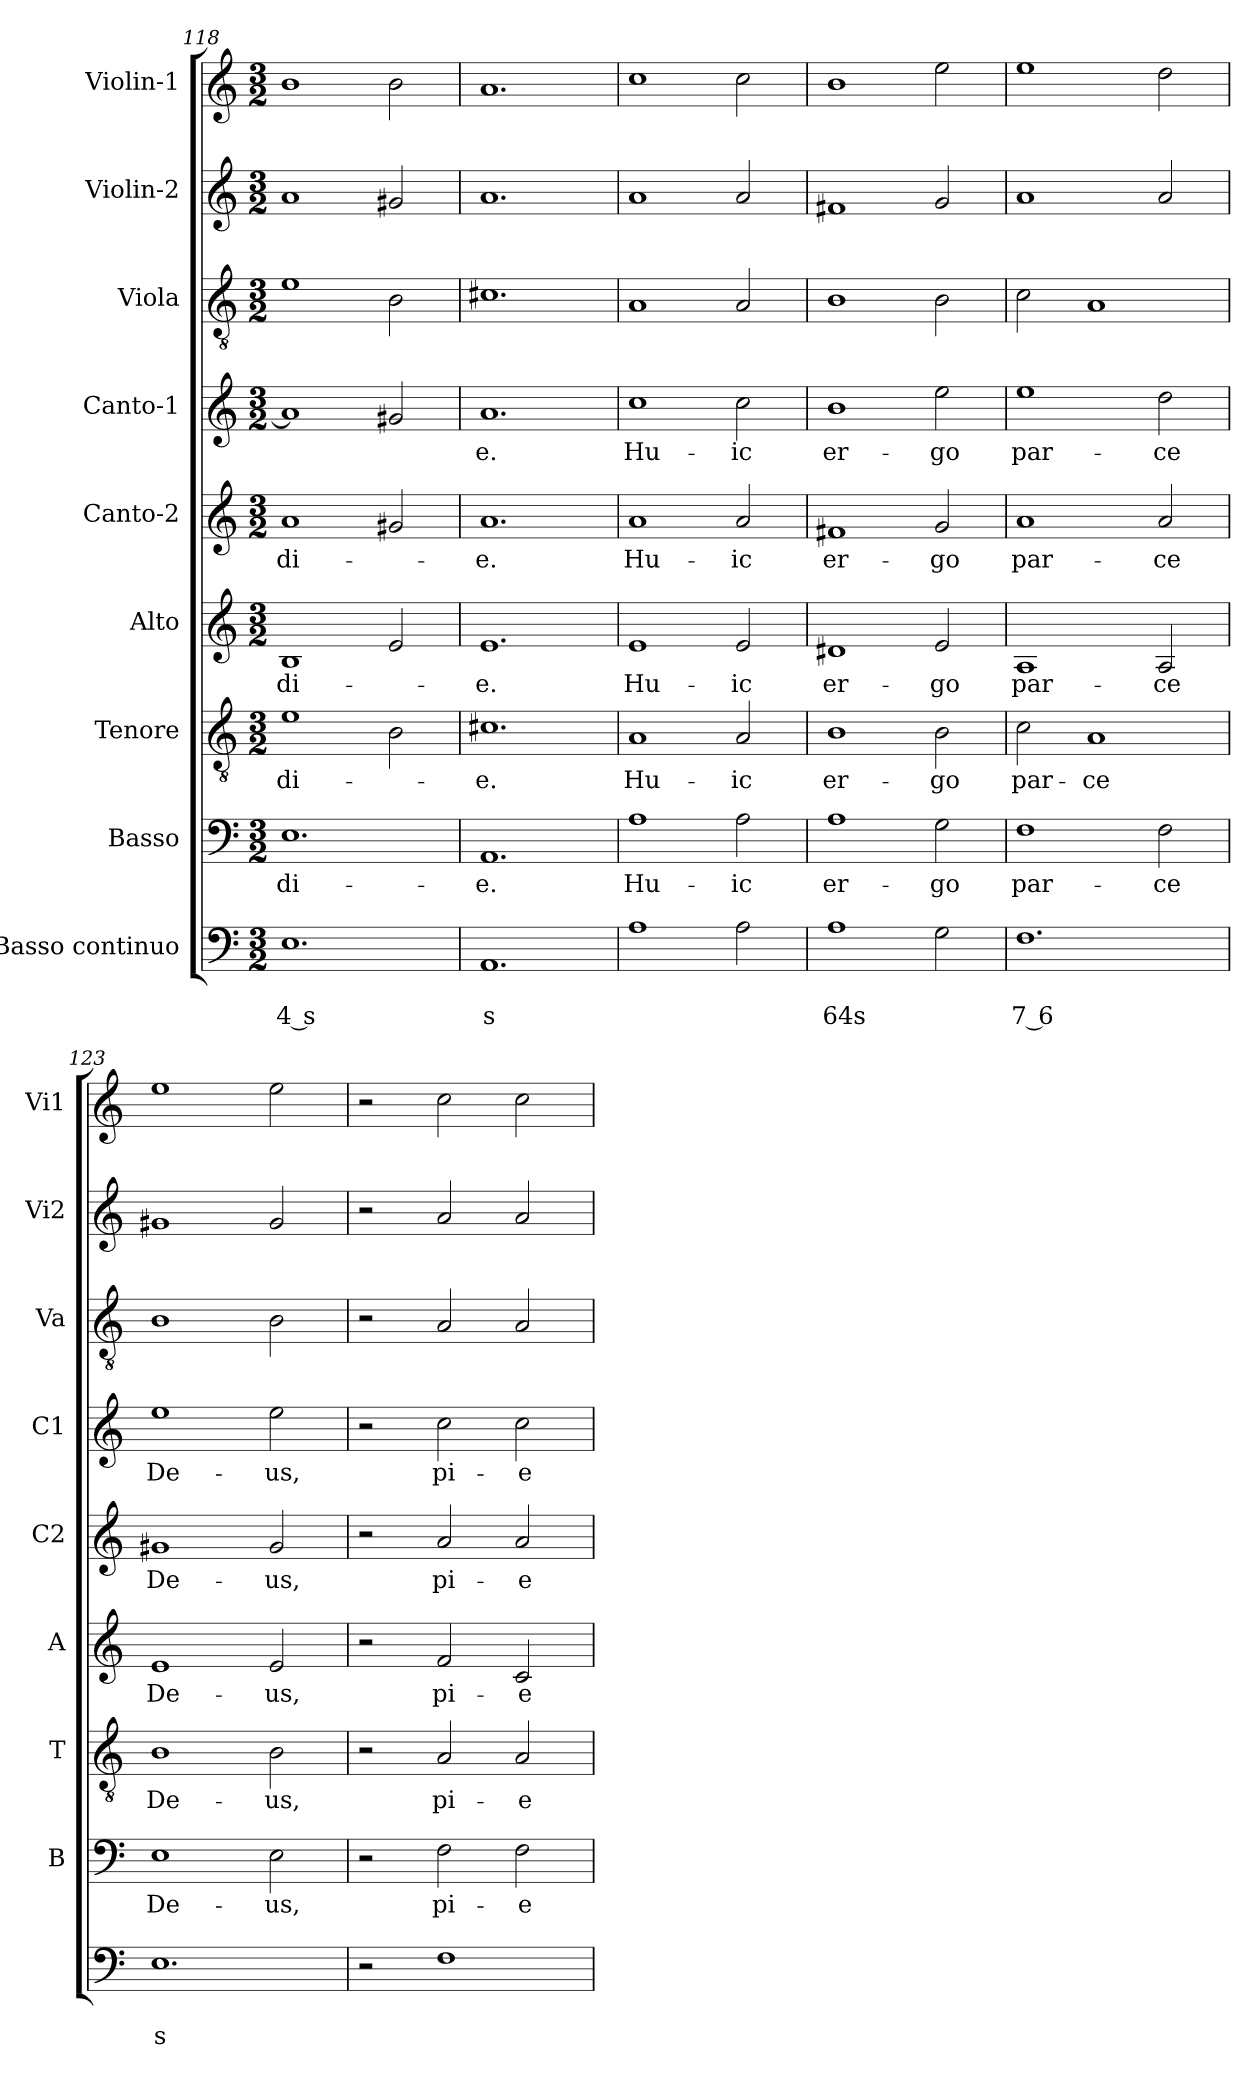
**kern	**text	**text	**kern	**text	**kern	**text	**kern	**text	**kern	**text	**kern	**text	**kern	**kern	**kern
*part9	*part9	*part9	*part8	*part8	*part7	*part7	*part6	*part6	*part5	*part5	*part4	*part4	*part3	*part2	*part1
*staff9	*staff9	*staff9	*staff8	*staff8	*staff7	*staff7	*staff6	*staff6	*staff5	*staff5	*staff4	*staff4	*staff3	*staff2	*staff1
*I"Basso continuo	*	*	*I"Basso	*	*I"Tenore	*	*I"Alto	*	*I"Canto-2	*	*I"Canto-1	*	*I"Viola	*I"Violin-2	*I"Violin-1
*	*	*	*I'B	*	*I'T	*	*I'A	*	*I'C2	*	*I'C1	*	*I'Va	*I'Vi2	*I'Vi1
*clefF4	*	*	*clefF4	*	*clefGv2	*	*clefG2	*	*clefG2	*	*clefG2	*	*clefGv2	*clefG2	*clefG2
*k[]	*	*	*k[]	*	*k[]	*	*k[]	*	*k[]	*	*k[]	*	*k[]	*k[]	*k[]
*C:	*	*	*C:	*	*C:	*	*C:	*	*C:	*	*C:	*	*C:	*C:	*C:
*M3/2	*	*	*M3/2	*	*M3/2	*	*M3/2	*	*M3/2	*	*M3/2	*	*M3/2	*M3/2	*M3/2
=118	=118	=118	=118	=118	=118	=118	=118	=118	=118	=118	=118	=118	=118	=118	=118
!	!	!LO:LY:b	!	!	!	!	!	!	!	!	!	!	!	!	!
!	!	!	!	!LO:LY:b	!	!	!	!	!	!	!	!	!	!	!
!	!	!	!	!	!	!LO:LY:b	!	!	!	!	!	!	!	!	!
!	!	!	!	!	!	!	!	!LO:LY:b	!	!	!	!	!	!	!
!	!	!	!	!	!	!	!	!	!	!LO:LY:b	!	!	!	!	!
1.E	.	4 s	1.E	di-	1e	di-	1B	di-	1a	di-	1a]	.	1e	1a	1b
.	.	.	.	.	2B\	.	2e/	.	2g#X/	.	2g#X/	.	2B\	2g#X/	2b\
=119	=119	=119	=119	=119	=119	=119	=119	=119	=119	=119	=119	=119	=119	=119	=119
!	!	!LO:LY:b	!	!	!	!	!	!	!	!	!	!	!	!	!
!	!	!	!	!LO:LY:b	!	!	!	!	!	!	!	!	!	!	!
!	!	!	!	!	!	!LO:LY:b	!	!	!	!	!	!	!	!	!
!	!	!	!	!	!	!	!	!LO:LY:b	!	!	!	!	!	!	!
!	!	!	!	!	!	!	!	!	!	!LO:LY:b	!	!	!	!	!
!	!	!	!	!	!	!	!	!	!	!	!	!LO:LY:b	!	!	!
1.AA	.	s	1.AA	-e.	1.c#X	-e.	1.e	-e.	1.a	-e.	1.a	-e.	1.c#X	1.a	1.a
=120	=120	=120	=120	=120	=120	=120	=120	=120	=120	=120	=120	=120	=120	=120	=120
!	!	!	!	!LO:LY:b	!	!	!	!	!	!	!	!	!	!	!
!	!	!	!	!	!	!LO:LY:b	!	!	!	!	!	!	!	!	!
!	!	!	!	!	!	!	!	!LO:LY:b	!	!	!	!	!	!	!
!	!	!	!	!	!	!	!	!	!	!LO:LY:b	!	!	!	!	!
!	!	!	!	!	!	!	!	!	!	!	!	!LO:LY:b	!	!	!
1A	.	.	1A	Hu-	1A	Hu-	1e	Hu-	1a	Hu-	1cc	Hu-	1A	1a	1cc
!	!	!	!	!LO:LY:b	!	!	!	!	!	!	!	!	!	!	!
!	!	!	!	!	!	!LO:LY:b	!	!	!	!	!	!	!	!	!
!	!	!	!	!	!	!	!	!LO:LY:b	!	!	!	!	!	!	!
!	!	!	!	!	!	!	!	!	!	!LO:LY:b	!	!	!	!	!
!	!	!	!	!	!	!	!	!	!	!	!	!LO:LY:b	!	!	!
2A\	.	.	2A\	-ic	2A/	-ic	2e/	-ic	2a/	-ic	2cc\	-ic	2A/	2a/	2cc\
!!LO:LB:g=z
=121	=121	=121	=121	=121	=121	=121	=121	=121	=121	=121	=121	=121	=121	=121	=121
!	!	!LO:LY:b	!	!	!	!	!	!	!	!	!	!	!	!	!
!	!	!	!	!LO:LY:b	!	!	!	!	!	!	!	!	!	!	!
!	!	!	!	!	!	!LO:LY:b	!	!	!	!	!	!	!	!	!
!	!	!	!	!	!	!	!	!LO:LY:b	!	!	!	!	!	!	!
!	!	!	!	!	!	!	!	!	!	!LO:LY:b	!	!	!	!	!
!	!	!	!	!	!	!	!	!	!	!	!	!LO:LY:b	!	!	!
1A	.	64s	1A	er-	1B	er-	1d#X	er-	1f#X	er-	1b	er-	1B	1f#X	1b
!	!	!	!	!LO:LY:b	!	!	!	!	!	!	!	!	!	!	!
!	!	!	!	!	!	!LO:LY:b	!	!	!	!	!	!	!	!	!
!	!	!	!	!	!	!	!	!LO:LY:b	!	!	!	!	!	!	!
!	!	!	!	!	!	!	!	!	!	!LO:LY:b	!	!	!	!	!
!	!	!	!	!	!	!	!	!	!	!	!	!LO:LY:b	!	!	!
2G\	.	.	2G\	-go	2B\	-go	2e/	-go	2g/	-go	2ee\	-go	2B\	2g/	2ee\
=122	=122	=122	=122	=122	=122	=122	=122	=122	=122	=122	=122	=122	=122	=122	=122
!	!	!LO:LY:b	!	!	!	!	!	!	!	!	!	!	!	!	!
!	!	!	!	!LO:LY:b	!	!	!	!	!	!	!	!	!	!	!
!	!	!	!	!	!	!LO:LY:b	!	!	!	!	!	!	!	!	!
!	!	!	!	!	!	!	!	!LO:LY:b	!	!	!	!	!	!	!
!	!	!	!	!	!	!	!	!	!	!LO:LY:b	!	!	!	!	!
!	!	!	!	!	!	!	!	!	!	!	!	!LO:LY:b	!	!	!
1.F	.	7 6	1F	par-	2c\	par-	1A	par-	1a	par-	1ee	par-	2c\	1a	1ee
!	!	!	!	!	!	!LO:LY:b	!	!	!	!	!	!	!	!	!
.	.	.	.	.	1A	-ce	.	.	.	.	.	.	1A	.	.
!	!	!	!	!LO:LY:b	!	!	!	!	!	!	!	!	!	!	!
!	!	!	!	!	!	!	!	!LO:LY:b	!	!	!	!	!	!	!
!	!	!	!	!	!	!	!	!	!	!LO:LY:b	!	!	!	!	!
!	!	!	!	!	!	!	!	!	!	!	!	!LO:LY:b	!	!	!
.	.	.	2F\	-ce	.	.	2A/	-ce	2a/	-ce	2dd\	-ce	.	2a/	2dd\
=123	=123	=123	=123	=123	=123	=123	=123	=123	=123	=123	=123	=123	=123	=123	=123
!	!	!LO:LY:b	!	!	!	!	!	!	!	!	!	!	!	!	!
!	!	!	!	!LO:LY:b	!	!	!	!	!	!	!	!	!	!	!
!	!	!	!	!	!	!LO:LY:b	!	!	!	!	!	!	!	!	!
!	!	!	!	!	!	!	!	!LO:LY:b	!	!	!	!	!	!	!
!	!	!	!	!	!	!	!	!	!	!LO:LY:b	!	!	!	!	!
!	!	!	!	!	!	!	!	!	!	!	!	!LO:LY:b	!	!	!
1.E	.	s	1E	De-	1B	De-	1e	De-	1g#X	De-	1ee	De-	1B	1g#X	1ee
!	!	!	!	!LO:LY:b	!	!	!	!	!	!	!	!	!	!	!
!	!	!	!	!	!	!LO:LY:b	!	!	!	!	!	!	!	!	!
!	!	!	!	!	!	!	!	!LO:LY:b	!	!	!	!	!	!	!
!	!	!	!	!	!	!	!	!	!	!LO:LY:b	!	!	!	!	!
!	!	!	!	!	!	!	!	!	!	!	!	!LO:LY:b	!	!	!
.	.	.	2E\	-us,	2B\	-us,	2e/	-us,	2g#/	-us,	2ee\	-us,	2B\	2g#/	2ee\
=124	=124	=124	=124	=124	=124	=124	=124	=124	=124	=124	=124	=124	=124	=124	=124
2r	.	.	2r	.	2r	.	2r	.	2r	.	2r	.	2r	2r	2r
!	!	!	!	!LO:LY:b	!	!	!	!	!	!	!	!	!	!	!
!	!	!	!	!	!	!LO:LY:b	!	!	!	!	!	!	!	!	!
!	!	!	!	!	!	!	!	!LO:LY:b	!	!	!	!	!	!	!
!	!	!	!	!	!	!	!	!	!	!LO:LY:b	!	!	!	!	!
!	!	!	!	!	!	!	!	!	!	!	!	!LO:LY:b	!	!	!
1F	.	.	2F\	pi-	2A/	pi-	2f/	pi-	2a/	pi-	2cc\	pi-	2A/	2a/	2cc\
!	!	!	!	!LO:LY:b	!	!	!	!	!	!	!	!	!	!	!
!	!	!	!	!	!	!LO:LY:b	!	!	!	!	!	!	!	!	!
!	!	!	!	!	!	!	!	!LO:LY:b	!	!	!	!	!	!	!
!	!	!	!	!	!	!	!	!	!	!LO:LY:b	!	!	!	!	!
!	!	!	!	!	!	!	!	!	!	!	!	!LO:LY:b	!	!	!
.	.	.	2F\	-e	2A/	-e	2c/	-e	2a/	-e	2cc\	-e	2A/	2a/	2cc\
=	=	=	=	=	=	=	=	=	=	=	=	=	=	=	=
*-	*-	*-	*-	*-	*-	*-	*-	*-	*-	*-	*-	*-	*-	*-	*-
